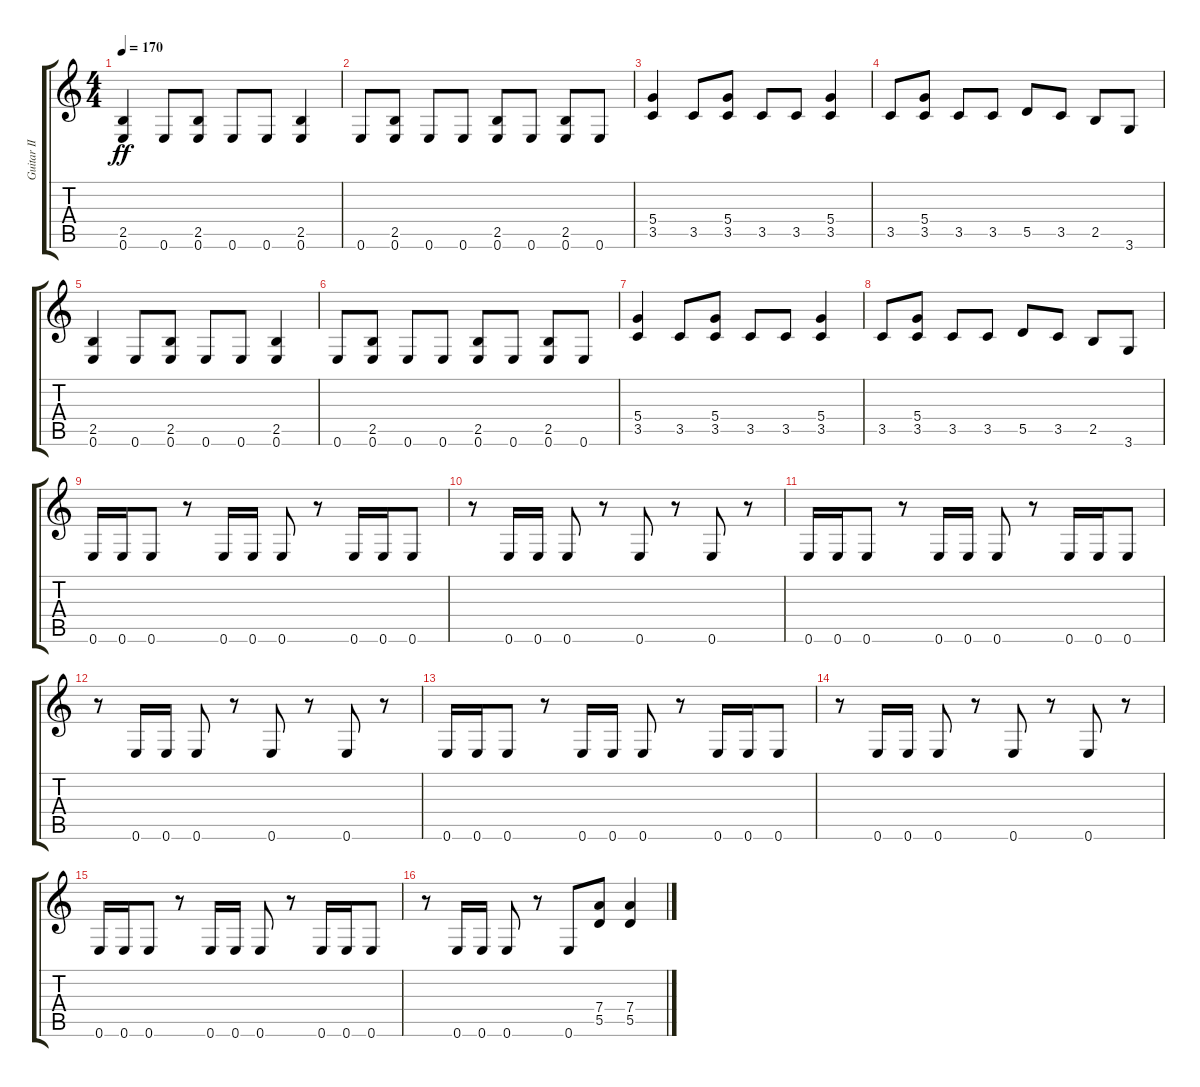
\track ("Guitar II" "Guitar II") {instrument distortionguitar}
\staff {score tabs}
\tuning (E4 B3 G3 D3 A2 E2) {hide}
\ts (4 4)
\tempo 170
\clef g2
\ks c
(2.5 0.6).4{dy ff} 0.6.8 (2.5 0.6).8 0.6.8 0.6.8 (2.5 0.6).4 |
0.6.8 (2.5 0.6).8 0.6.8 0.6.8 (2.5 0.6).8 0.6.8 (2.5 0.6).8 0.6.8 |
(5.4 3.5).4 3.5.8 (5.4 3.5).8 3.5.8 3.5.8 (5.4 3.5).4 |
3.5.8 (5.4 3.5).8 3.5.8 3.5.8 5.5.8 3.5.8 2.5.8 3.6.8 |
(2.5 0.6).4 0.6.8 (2.5 0.6).8 0.6.8 0.6.8 (2.5 0.6).4 |
0.6.8 (2.5 0.6).8 0.6.8 0.6.8 (2.5 0.6).8 0.6.8 (2.5 0.6).8 0.6.8 |
(5.4 3.5).4 3.5.8 (5.4 3.5).8 3.5.8 3.5.8 (5.4 3.5).4 |
3.5.8 (5.4 3.5).8 3.5.8 3.5.8 5.5.8 3.5.8 2.5.8 3.6.8 |
0.6.16 0.6.16 0.6.8 r.8 0.6.16 0.6.16 0.6.8 r.8 0.6.16 0.6.16 0.6.8 |
r.8 0.6.16 0.6.16 0.6.8 r.8 0.6.8 r.8 0.6.8 r.8 |
0.6.16 0.6.16 0.6.8 r.8 0.6.16 0.6.16 0.6.8 r.8 0.6.16 0.6.16 0.6.8 |
r.8 0.6.16 0.6.16 0.6.8 r.8 0.6.8 r.8 0.6.8 r.8 |
0.6.16 0.6.16 0.6.8 r.8 0.6.16 0.6.16 0.6.8 r.8 0.6.16 0.6.16 0.6.8 |
r.8 0.6.16 0.6.16 0.6.8 r.8 0.6.8 r.8 0.6.8 r.8 |
0.6.16 0.6.16 0.6.8 r.8 0.6.16 0.6.16 0.6.8 r.8 0.6.16 0.6.16 0.6.8 |
r.8 0.6.16 0.6.16 0.6.8 r.8 0.6.8 (7.4 5.5).8 (7.4 5.5).4
